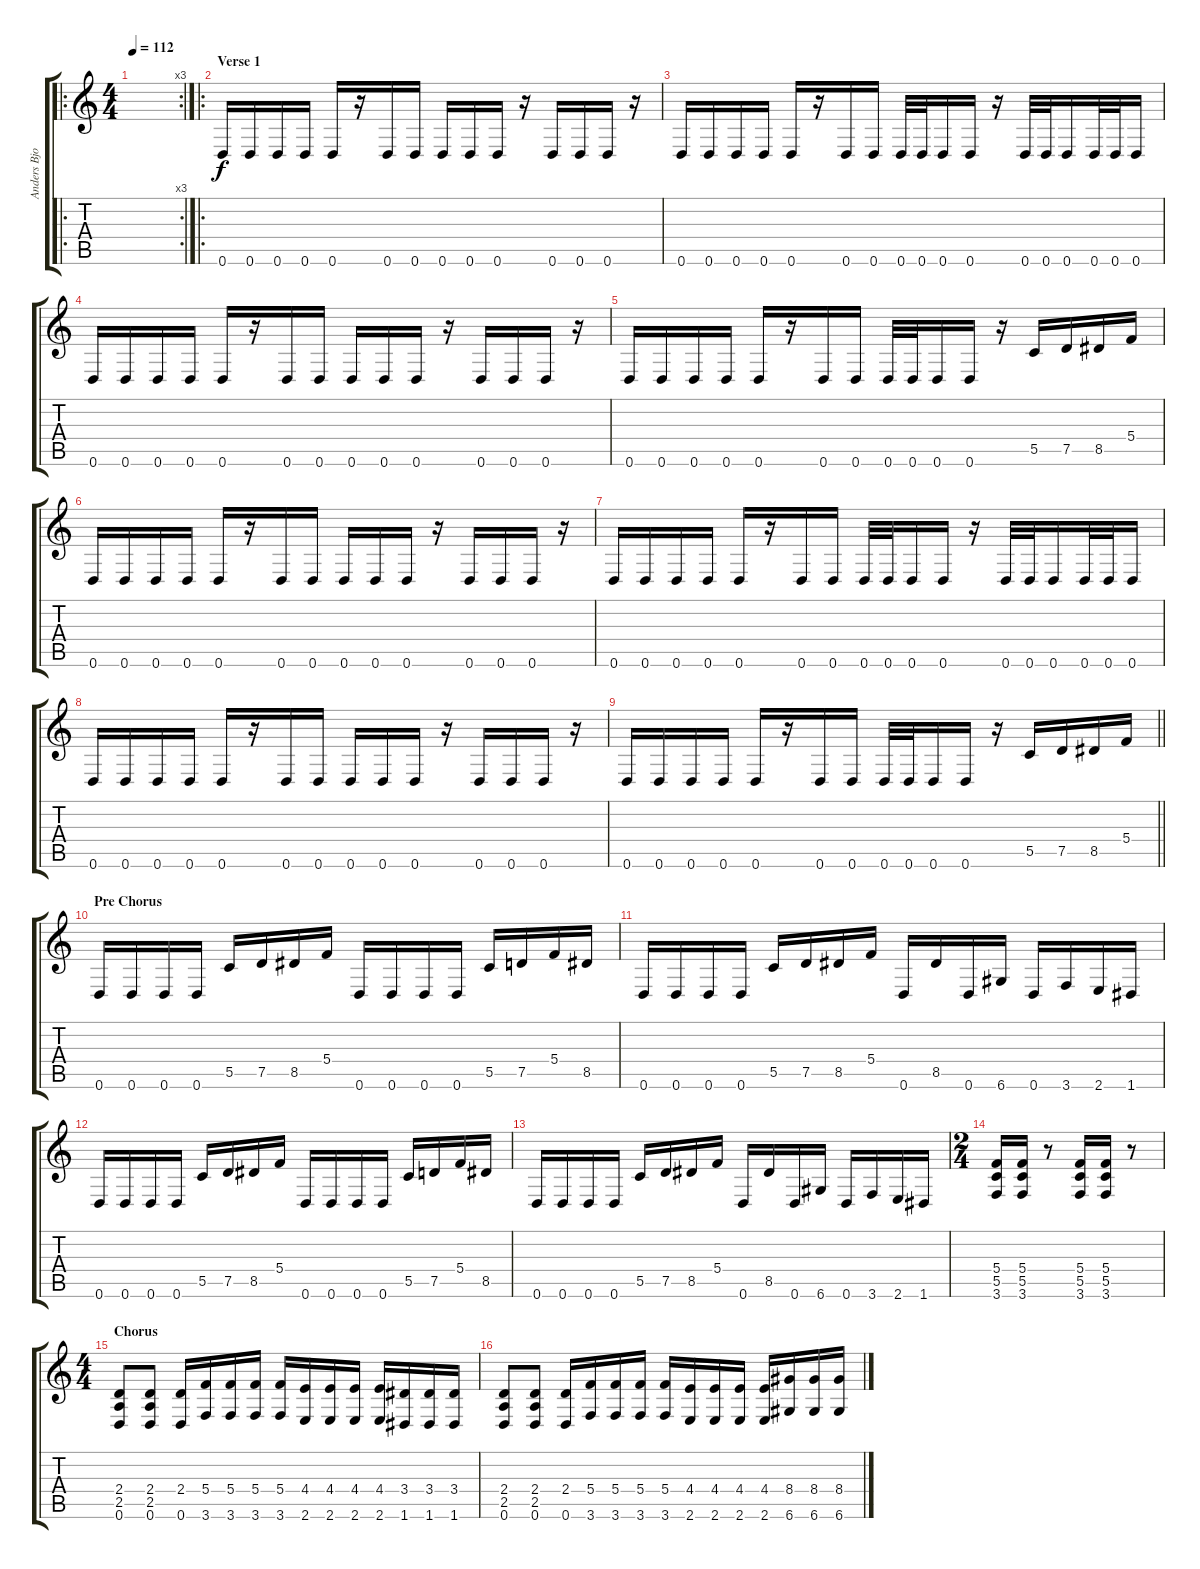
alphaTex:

\track ("Anders Bjorler" "Anders Bjo") {instrument distortionguitar}
\staff {score tabs}
\tuning (D4 A3 F3 C3 G2 D2) {hide}
\ro
\rc 3
\ts (4 4)
\tempo 112
\clef g2
\ks c
|
\ro
\section ("" "Verse 1")
0.6.16 0.6.16 0.6.16 0.6.16 0.6.16 r.16 0.6.16 0.6.16 0.6.16 0.6.16 0.6.16 r.16 0.6.16 0.6.16 0.6.16 r.16 |
0.6.16 0.6.16 0.6.16 0.6.16 0.6.16 r.16 0.6.16 0.6.16 0.6.32 0.6.32 0.6.16 0.6.16 r.16 0.6.32 0.6.32 0.6.16 0.6.32 0.6.32 0.6.16 |
0.6.16 0.6.16 0.6.16 0.6.16 0.6.16 r.16 0.6.16 0.6.16 0.6.16 0.6.16 0.6.16 r.16 0.6.16 0.6.16 0.6.16 r.16 |
0.6.16 0.6.16 0.6.16 0.6.16 0.6.16 r.16 0.6.16 0.6.16 0.6.32 0.6.32 0.6.16 0.6.16 r.16 5.5.16 7.5.16 8.5.16 5.4.16 |
0.6.16 0.6.16 0.6.16 0.6.16 0.6.16 r.16 0.6.16 0.6.16 0.6.16 0.6.16 0.6.16 r.16 0.6.16 0.6.16 0.6.16 r.16 |
0.6.16 0.6.16 0.6.16 0.6.16 0.6.16 r.16 0.6.16 0.6.16 0.6.32 0.6.32 0.6.16 0.6.16 r.16 0.6.32 0.6.32 0.6.16 0.6.32 0.6.32 0.6.16 |
0.6.16 0.6.16 0.6.16 0.6.16 0.6.16 r.16 0.6.16 0.6.16 0.6.16 0.6.16 0.6.16 r.16 0.6.16 0.6.16 0.6.16 r.16 |
\barLineRight lightlight
0.6.16 0.6.16 0.6.16 0.6.16 0.6.16 r.16 0.6.16 0.6.16 0.6.32 0.6.32 0.6.16 0.6.16 r.16 5.5.16 7.5.16 8.5.16 5.4.16 |
\section ("" "Pre Chorus")
0.6.16 0.6.16 0.6.16 0.6.16 5.5.16 7.5.16 8.5.16 5.4.16 0.6.16 0.6.16 0.6.16 0.6.16 5.5.16 7.5.16 5.4.16 8.5.16 |
0.6.16 0.6.16 0.6.16 0.6.16 5.5.16 7.5.16 8.5.16 5.4.16 0.6.16 8.5.16 0.6.16 6.6.16 0.6.16 3.6.16 2.6.16 1.6.16 |
0.6.16 0.6.16 0.6.16 0.6.16 5.5.16 7.5.16 8.5.16 5.4.16 0.6.16 0.6.16 0.6.16 0.6.16 5.5.16 7.5.16 5.4.16 8.5.16 |
0.6.16 0.6.16 0.6.16 0.6.16 5.5.16 7.5.16 8.5.16 5.4.16 0.6.16 8.5.16 0.6.16 6.6.16 0.6.16 3.6.16 2.6.16 1.6.16 |
\ts (2 4)
(5.4 5.5 3.6).16 (5.4 5.5 3.6).16 r.8 (5.4 5.5 3.6).16 (5.4 5.5 3.6).16 r.8 |
\ts (4 4)
\section ("" "Chorus")
(2.4 2.5 0.6).8 (2.4 2.5 0.6).8 (2.4 0.6).16 (5.4 3.6).16 (5.4 3.6).16 (5.4 3.6).16 (5.4 3.6).16 (4.4 2.6).16 (4.4 2.6).16 (4.4 2.6).16 (4.4 2.6).16 (3.4 1.6).16 (3.4 1.6).16 (3.4 1.6).16 |
(2.4 2.5 0.6).8 (2.4 2.5 0.6).8 (2.4 0.6).16 (5.4 3.6).16 (5.4 3.6).16 (5.4 3.6).16 (5.4 3.6).16 (4.4 2.6).16 (4.4 2.6).16 (4.4 2.6).16 (4.4 2.6).16 (8.4 6.6).16 (8.4 6.6).16 (8.4 6.6).16
